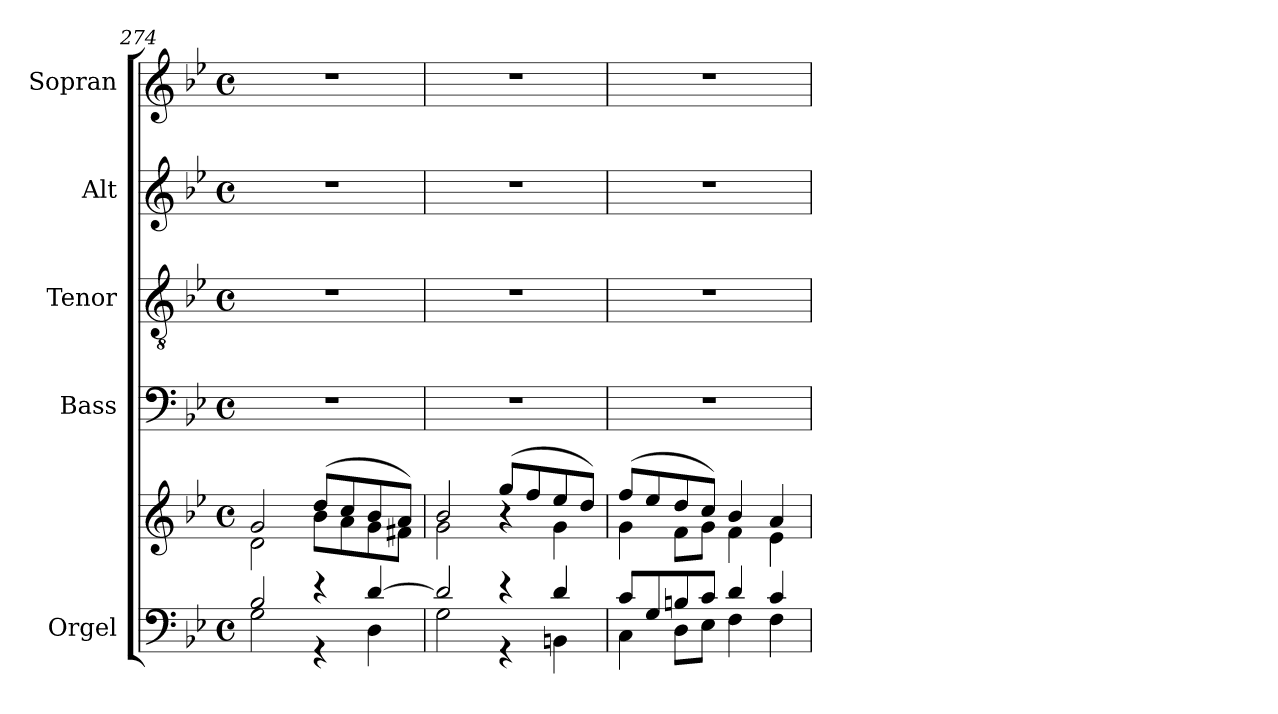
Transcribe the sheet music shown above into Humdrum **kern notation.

**kern	**kern	**kern	**kern	**kern	**kern
*part5	*part5	*part4	*part3	*part2	*part1
*staff6	*staff5	*staff4	*staff3	*staff2	*staff1
*I"Orgel	*	*I"Bass	*I"Tenor	*I"Alt	*I"Sopran
*I'Org.	*	*I'B.	*I'T.	*I'A.	*I'S.
*clefF4	*clefG2	*clefF4	*clefGv2	*clefG2	*clefG2
*k[b-e-]	*k[b-e-]	*k[b-e-]	*k[b-e-]	*k[b-e-]	*k[b-e-]
*B-:	*B-:	*B-:	*B-:	*B-:	*B-:
*M4/4	*M4/4	*M4/4	*M4/4	*M4/4	*M4/4
*met(c)	*met(c)	*met(c)	*met(c)	*met(c)	*met(c)
=274	=274	=274	=274	=274	=274
*^	*^	*	*	*	*
2B-/	2G\	2g/	2d\	1r	1r	1r	1r
4r	4r	(>8dd/L	8b-\L	.	.	.	.
.	.	8cc/	8a\	.	.	.	.
[>4d/	4D\	8b-/	8g\	.	.	.	.
.	.	8a/J)	8f#X\J	.	.	.	.
!!LO:PB:g=z
=275	=275	=275	=275	=275	=275	=275	=275
2d/]	2G\	2b-/	2g\	1r	1r	1r	1r
4r	4r	(>8gg/L	4ra	.	.	.	.
.	.	8ff/	.	.	.	.	.
4d/	4BBn\	8ee-/	4g\	.	.	.	.
.	.	8dd/J)	.	.	.	.	.
=276	=276	=276	=276	=276	=276	=276	=276
8c/L	4C\	(>8ff/L	4g\	1r	1r	1r	1r
8G/	.	8ee-/	.	.	.	.	.
8Bn/	8D\L	8dd/	8f\L	.	.	.	.
8c/J	8E-\J	8cc/J)	8g\J	.	.	.	.
4d/	4F\	4b-/	4f\	.	.	.	.
4c/	4F\	4a/	4e-\	.	.	.	.
*v	*v	*	*	*	*	*	*
*	*v	*v	*	*	*	*
=	=	=	=	=	=
*-	*-	*-	*-	*-	*-
